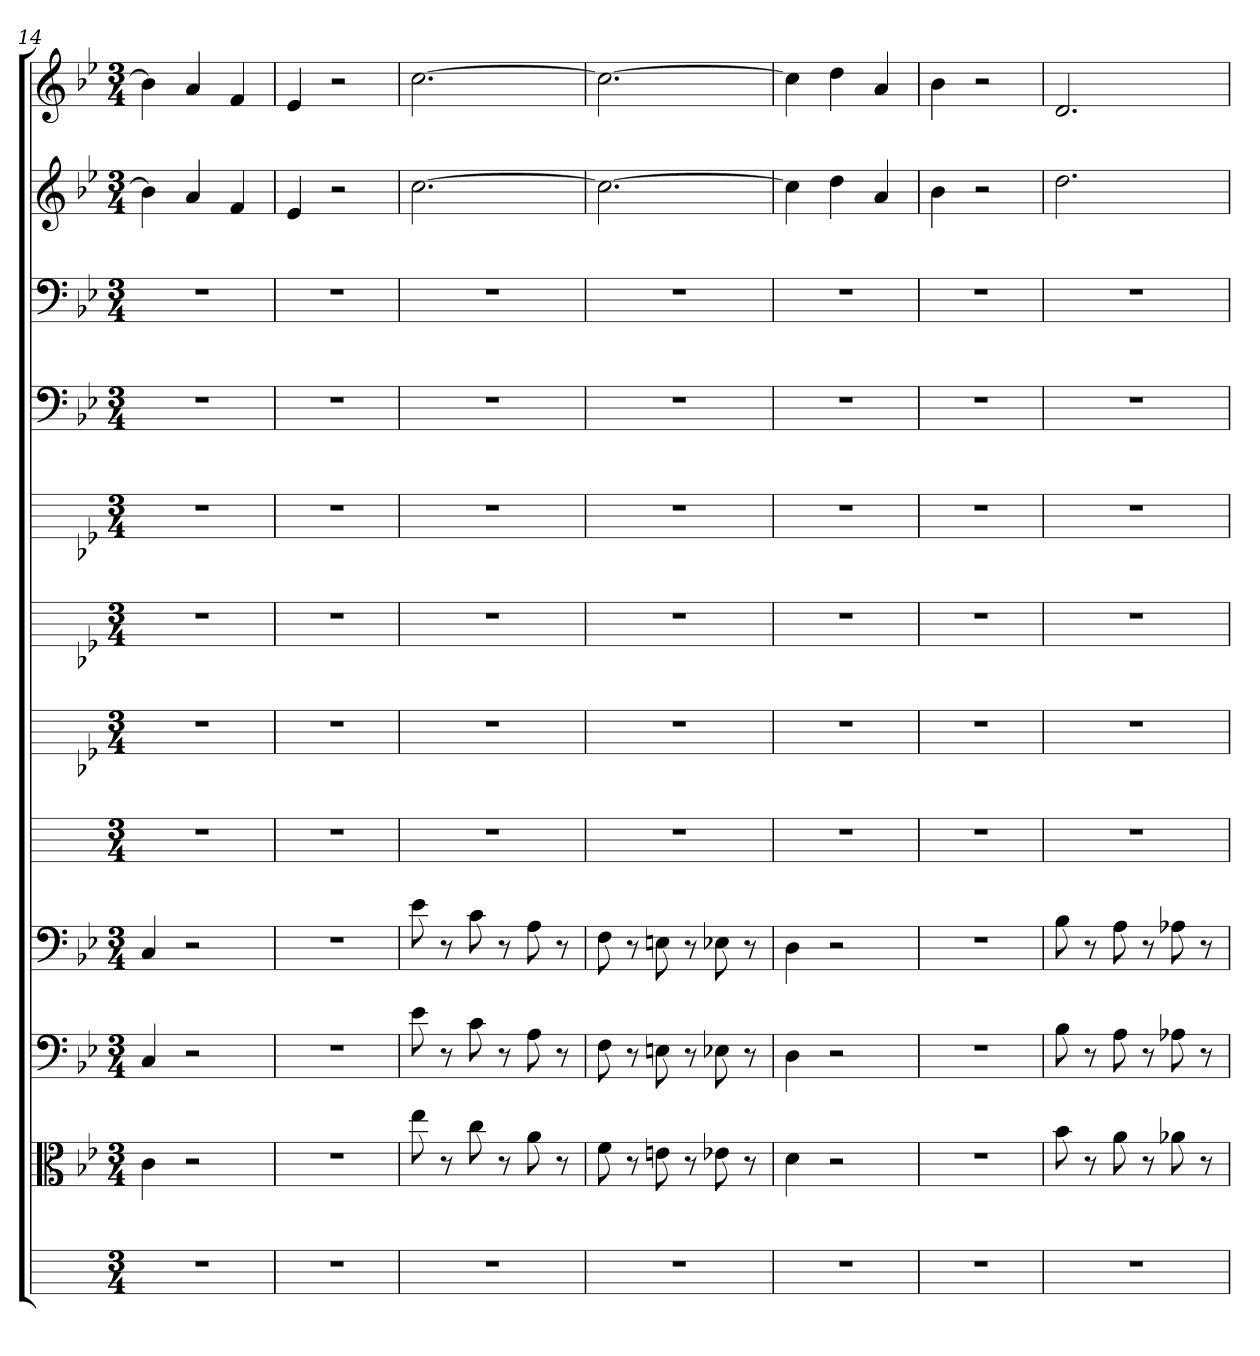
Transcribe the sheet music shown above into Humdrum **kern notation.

**kern	**kern	**kern	**kern	**kern	**kern	**kern	**kern	**kern	**kern	**kern	**kern
*part12	*part11	*part10	*part9	*part8	*part7	*part6	*part5	*part4	*part3	*part2	*part1
*staff12	*staff11	*staff10	*staff9	*staff8	*staff7	*staff6	*staff5	*staff4	*staff3	*staff2	*staff1
*	*clefC3	*clefF4	*clefF4	*	*	*	*	*clefF4	*clefF4	*	*
*k[]	*k[b-e-]	*k[b-e-]	*k[b-e-]	*k[]	*k[b-e-]	*k[b-e-]	*k[b-e-]	*k[b-e-]	*k[b-e-]	*k[b-e-]	*k[b-e-]
*M3/4	*M3/4	*M3/4	*M3/4	*M3/4	*M3/4	*M3/4	*M3/4	*M3/4	*M3/4	*M3/4	*M3/4
=14	=14	=14	=14	=14	=14	=14	=14	=14	=14	=14	=14
2.r	4c	4C	4C	2.r	2.r	2.r	2.r	2.r	2.r	4b-]	4b-]
.	2r	2r	2r	.	.	.	.	.	.	4a	4a
.	.	.	.	.	.	.	.	.	.	4f	4f
=15	=15	=15	=15	=15	=15	=15	=15	=15	=15	=15	=15
2.r	2.r	2.r	2.r	2.r	2.r	2.r	2.r	2.r	2.r	4e-	4e-
.	.	.	.	.	.	.	.	.	.	2r	2r
=16	=16	=16	=16	=16	=16	=16	=16	=16	=16	=16	=16
2.r	8ee-	8e-	8e-	2.r	2.r	2.r	2.r	2.r	2.r	[2.cc	[2.cc
.	8r	8r	8r	.	.	.	.	.	.	.	.
.	8cc	8c	8c	.	.	.	.	.	.	.	.
.	8r	8r	8r	.	.	.	.	.	.	.	.
.	8a	8A	8A	.	.	.	.	.	.	.	.
.	8r	8r	8r	.	.	.	.	.	.	.	.
=17	=17	=17	=17	=17	=17	=17	=17	=17	=17	=17	=17
2.r	8f	8F	8F	2.r	2.r	2.r	2.r	2.r	2.r	2.cc_	2.cc_
.	8r	8r	8r	.	.	.	.	.	.	.	.
.	8en	8En	8En	.	.	.	.	.	.	.	.
.	8r	8r	8r	.	.	.	.	.	.	.	.
.	8e-X	8E-X	8E-X	.	.	.	.	.	.	.	.
.	8r	8r	8r	.	.	.	.	.	.	.	.
=18	=18	=18	=18	=18	=18	=18	=18	=18	=18	=18	=18
2.r	4d	4D	4D	2.r	2.r	2.r	2.r	2.r	2.r	4cc]	4cc]
.	2r	2r	2r	.	.	.	.	.	.	4dd	4dd
.	.	.	.	.	.	.	.	.	.	4a	4a
=19	=19	=19	=19	=19	=19	=19	=19	=19	=19	=19	=19
2.r	2.r	2.r	2.r	2.r	2.r	2.r	2.r	2.r	2.r	4b-	4b-
.	.	.	.	.	.	.	.	.	.	2r	2r
=20	=20	=20	=20	=20	=20	=20	=20	=20	=20	=20	=20
2.r	8b-	8B-	8B-	2.r	2.r	2.r	2.r	2.r	2.r	2.dd	2.d
.	8r	8r	8r	.	.	.	.	.	.	.	.
.	8a	8A	8A	.	.	.	.	.	.	.	.
.	8r	8r	8r	.	.	.	.	.	.	.	.
.	8a-X	8A-X	8A-X	.	.	.	.	.	.	.	.
.	8r	8r	8r	.	.	.	.	.	.	.	.
=	=	=	=	=	=	=	=	=	=	=	=
*-	*-	*-	*-	*-	*-	*-	*-	*-	*-	*-	*-
